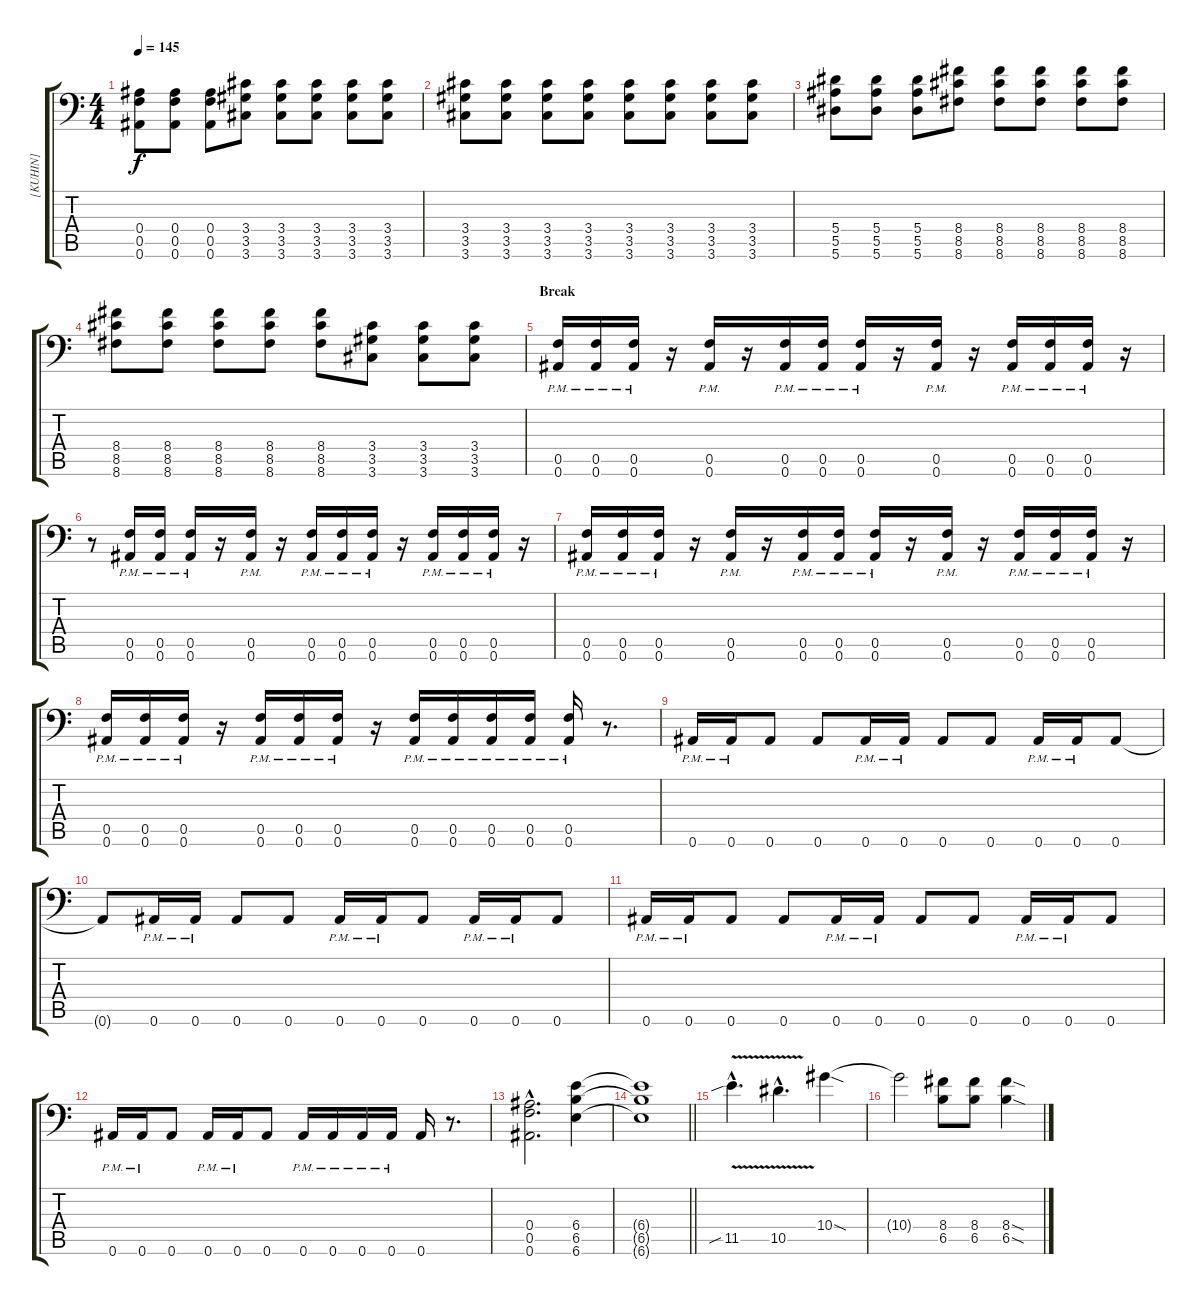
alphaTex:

\track ("[KUHIN]" "[KUHIN]") {instrument distortionguitar}
\staff {score tabs}
\tuning (C4 G3 Eb3 Bb2 F2 Bb1) {hide}
\ts (4 4)
\tempo 145
\clef f4
\ks c
(0.4 0.5 0.6).8{dy f} (0.4 0.5 0.6).8 (0.4 0.5 0.6).8 (3.4 3.5 3.6).8 (3.4 3.5 3.6).8 (3.4 3.5 3.6).8 (3.4 3.5 3.6).8 (3.4 3.5 3.6).8 |
(3.4 3.5 3.6).8 (3.4 3.5 3.6).8 (3.4 3.5 3.6).8 (3.4 3.5 3.6).8 (3.4 3.5 3.6).8 (3.4 3.5 3.6).8 (3.4 3.5 3.6).8 (3.4 3.5 3.6).8 |
(5.4 5.5 5.6).8 (5.4 5.5 5.6).8 (5.4 5.5 5.6).8 (8.4 8.5 8.6).8 (8.4 8.5 8.6).8 (8.4 8.5 8.6).8 (8.4 8.5 8.6).8 (8.4 8.5 8.6).8 |
(8.4 8.5 8.6).8 (8.4 8.5 8.6).8 (8.4 8.5 8.6).8 (8.4 8.5 8.6).8 (8.4 8.5 8.6).8 (3.4 3.5 3.6).8 (3.4 3.5 3.6).8 (3.4 3.5 3.6).8 |
\section ("" "Break")
(0.5{pm} 0.6{pm}).16 (0.5{pm} 0.6{pm}).16 (0.5{pm} 0.6{pm}).16 r.16 (0.5{pm} 0.6{pm}).16 r.16 (0.5{pm} 0.6{pm}).16 (0.5{pm} 0.6{pm}).16 (0.5{pm} 0.6{pm}).16 r.16 (0.5{pm} 0.6{pm}).16 r.16 (0.5{pm} 0.6{pm}).16 (0.5{pm} 0.6{pm}).16 (0.5{pm} 0.6{pm}).16 r.16 |
r.8 (0.5{pm} 0.6{pm}).16 (0.5{pm} 0.6{pm}).16 (0.5{pm} 0.6{pm}).16 r.16 (0.5{pm} 0.6{pm}).16 r.16 (0.5{pm} 0.6{pm}).16 (0.5{pm} 0.6{pm}).16 (0.5{pm} 0.6{pm}).16 r.16 (0.5{pm} 0.6{pm}).16 (0.5{pm} 0.6{pm}).16 (0.5{pm} 0.6{pm}).16 r.16 |
(0.5{pm} 0.6{pm}).16 (0.5{pm} 0.6{pm}).16 (0.5{pm} 0.6{pm}).16 r.16 (0.5{pm} 0.6{pm}).16 r.16 (0.5{pm} 0.6{pm}).16 (0.5{pm} 0.6{pm}).16 (0.5{pm} 0.6{pm}).16 r.16 (0.5{pm} 0.6{pm}).16 r.16 (0.5{pm} 0.6{pm}).16 (0.5{pm} 0.6{pm}).16 (0.5{pm} 0.6{pm}).16 r.16 |
(0.5{pm} 0.6{pm}).16 (0.5{pm} 0.6{pm}).16 (0.5{pm} 0.6{pm}).16 r.16 (0.5{pm} 0.6{pm}).16 (0.5{pm} 0.6{pm}).16 (0.5{pm} 0.6{pm}).16 r.16 (0.5{pm} 0.6{pm}).16 (0.5{pm} 0.6{pm}).16 (0.5{pm} 0.6{pm}).16 (0.5{pm} 0.6{pm}).16 (0.5{pm} 0.6{pm}).16 r.8{d} |
0.6{pm}.16 0.6{pm}.16 0.6.8 0.6.8 0.6{pm}.16 0.6{pm}.16 0.6.8 0.6.8 0.6{pm}.16 0.6{pm}.16 0.6.8 |
0.6{t}.8 0.6{pm}.16 0.6{pm}.16 0.6.8 0.6.8 0.6{pm}.16 0.6{pm}.16 0.6.8 0.6{pm}.16 0.6{pm}.16 0.6.8 |
0.6{pm}.16 0.6{pm}.16 0.6.8 0.6.8 0.6{pm}.16 0.6{pm}.16 0.6.8 0.6.8 0.6{pm}.16 0.6{pm}.16 0.6.8 |
0.6{pm}.16 0.6{pm}.16 0.6.8 0.6{pm}.16 0.6{pm}.16 0.6.8 0.6{pm}.16 0.6{pm}.16 0.6{pm}.16 0.6{pm}.16 0.6.16 r.8{d} |
(0.4{hac} 0.5{hac} 0.6{hac}).2{d} (6.4 6.5 6.6).4 |
\barLineRight lightlight
(6.4{t} 6.5{t} 6.6{t}).1 |
11.5{v sib hac}.4{d} 10.5{v hac}.4{d} 10.4{sod}.4 |
10.4{t}.2 (8.4 6.5).8 (8.4 6.5).8 (8.4{sod} 6.5{sod}).4
